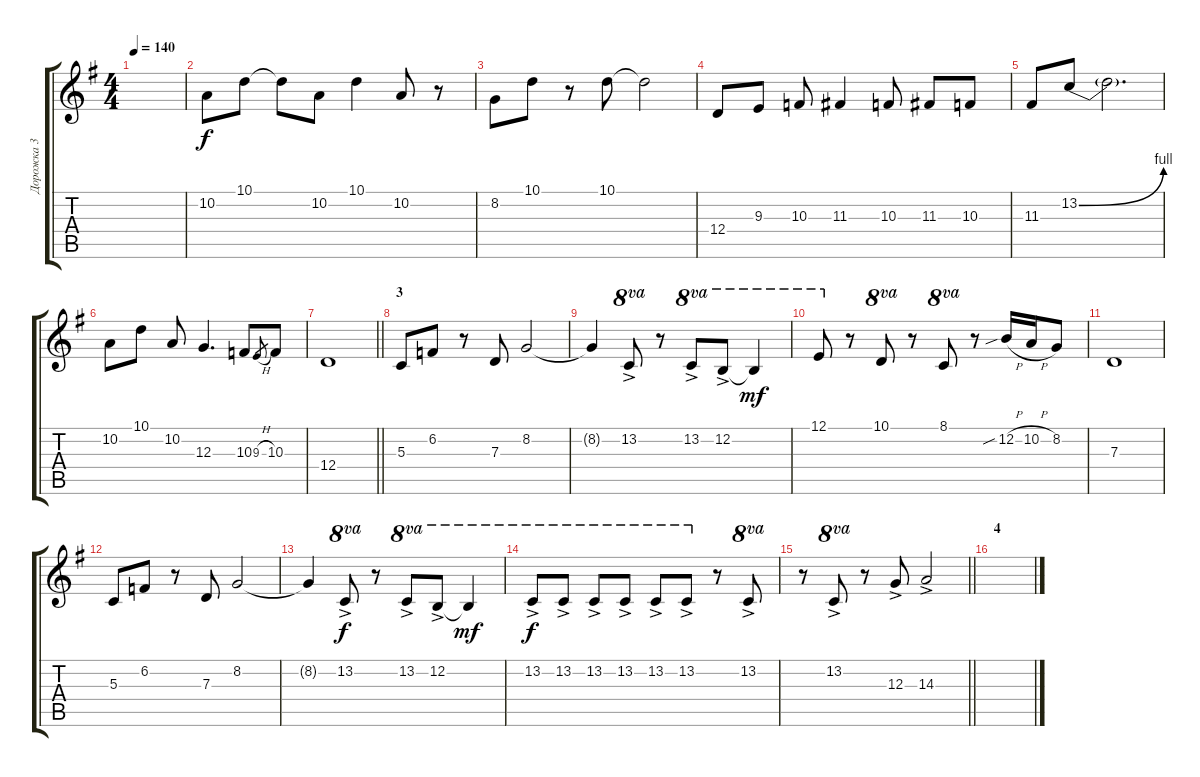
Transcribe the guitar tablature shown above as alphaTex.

\track ("Дорожка 3" "Дорожка 3") {instrument frenchhorn}
\staff {score tabs}
\tuning (E4 B3 G3 D3 A2 E2) {hide}
\ts (4 4)
\tempo 140
\clef g2
\ks g
|
10.2.8 10.1.8 10.1{t}.8 10.2.8 10.1.4 10.2.8 r.8 |
8.2.8 10.1.8 r.8 10.1.8 10.1{t}.2 |
12.4.8 9.3.8 10.3.8 11.3.4 10.3.8 11.3.8 10.3.8 |
11.3.8 13.2{be (bend 0 0 60 4)}.8 13.2{t}.2{d} |
10.2.8 10.1.8 10.2.8 12.3.4{d} 10.3.8 9.3{h}.8{gr} 10.3.8 |
\barLineRight lightlight
12.4.1 |
\section ("" "3")
5.3.8 6.2.8 r.8 7.3.8 8.2.2 |
8.2{t}.4 13.2{ac}.8{ot 8va dy f} r.8 13.2{ac}.8{ot 8va} 12.2{ac}.8{ot 8va} 12.2{t}.4{ot 8va dy mf} |
12.1.8{ot 8va} r.8 10.1.8{ot 8va} r.8 8.1.8{ot 8va} r.8 12.2{sib h}.16 10.2{h}.16 8.2.8 |
7.3.1 |
5.3.8 6.2.8 r.8 7.3.8 8.2.2 |
8.2{t}.4 13.2{ac}.8{ot 8va dy f} r.8 13.2{ac}.8{ot 8va} 12.2{ac}.8{ot 8va} 12.2{t}.4{ot 8va dy mf} |
13.2{ac}.8{ot 8va dy f} 13.2{ac}.8{ot 8va} 13.2{ac}.8{ot 8va} 13.2{ac}.8{ot 8va} 13.2{ac}.8{ot 8va} 13.2{ac}.8{ot 8va} r.8 13.2{ac}.8{ot 8va} |
\barLineRight lightlight
r.8 13.2{ac}.8{ot 8va} r.8 12.3{ac}.8 14.3{ac}.2 |
\section ("" "4")
